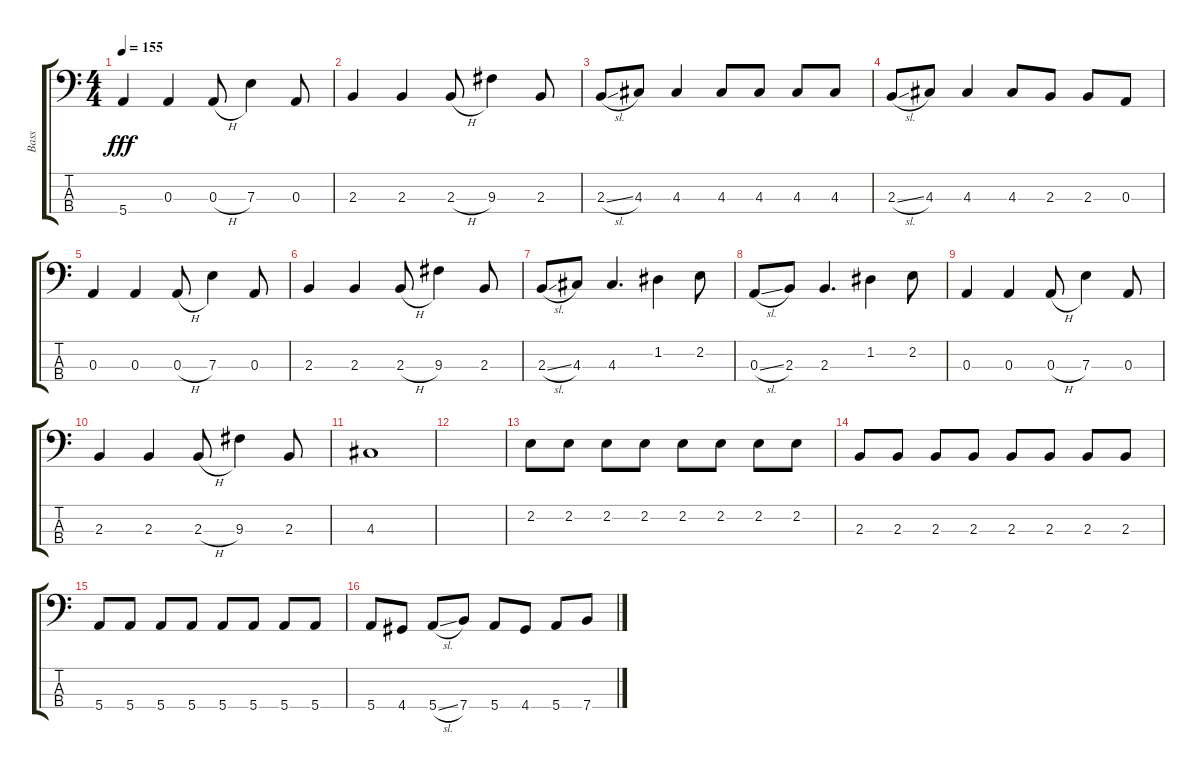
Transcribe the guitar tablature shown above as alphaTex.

\track ("Bass " "Bass ") {instrument electricbasspick}
\staff {score tabs}
\tuning (G2 D2 A1 E1) {hide}
\ts (4 4)
\tempo 155
\clef f4
\ks c
5.4.4{dy fff} 0.3.4 0.3{h}.8 7.3.4 0.3.8 |
2.3.4 2.3.4 2.3{h}.8 9.3.4 2.3.8 |
2.3{sl}.8 4.3.8 4.3.4 4.3.8 4.3.8 4.3.8 4.3.8 |
2.3{sl}.8 4.3.8 4.3.4 4.3.8 2.3.8 2.3.8 0.3.8 |
0.3.4 0.3.4 0.3{h}.8 7.3.4 0.3.8 |
2.3.4 2.3.4 2.3{h}.8 9.3.4 2.3.8 |
2.3{sl}.8 4.3.8 4.3.4{d} 1.2.4 2.2.8 |
0.3{sl}.8 2.3.8 2.3.4{d} 1.2.4 2.2.8 |
0.3.4 0.3.4 0.3{h}.8 7.3.4 0.3.8 |
2.3.4 2.3.4 2.3{h}.8 9.3.4 2.3.8 |
4.3.1 |
|
2.2.8 2.2.8 2.2.8 2.2.8 2.2.8 2.2.8 2.2.8 2.2.8 |
2.3.8 2.3.8 2.3.8 2.3.8 2.3.8 2.3.8 2.3.8 2.3.8 |
5.4.8 5.4.8 5.4.8 5.4.8 5.4.8 5.4.8 5.4.8 5.4.8 |
5.4.8 4.4.8 5.4{sl}.8 7.4.8 5.4.8 4.4.8 5.4.8 7.4.8
